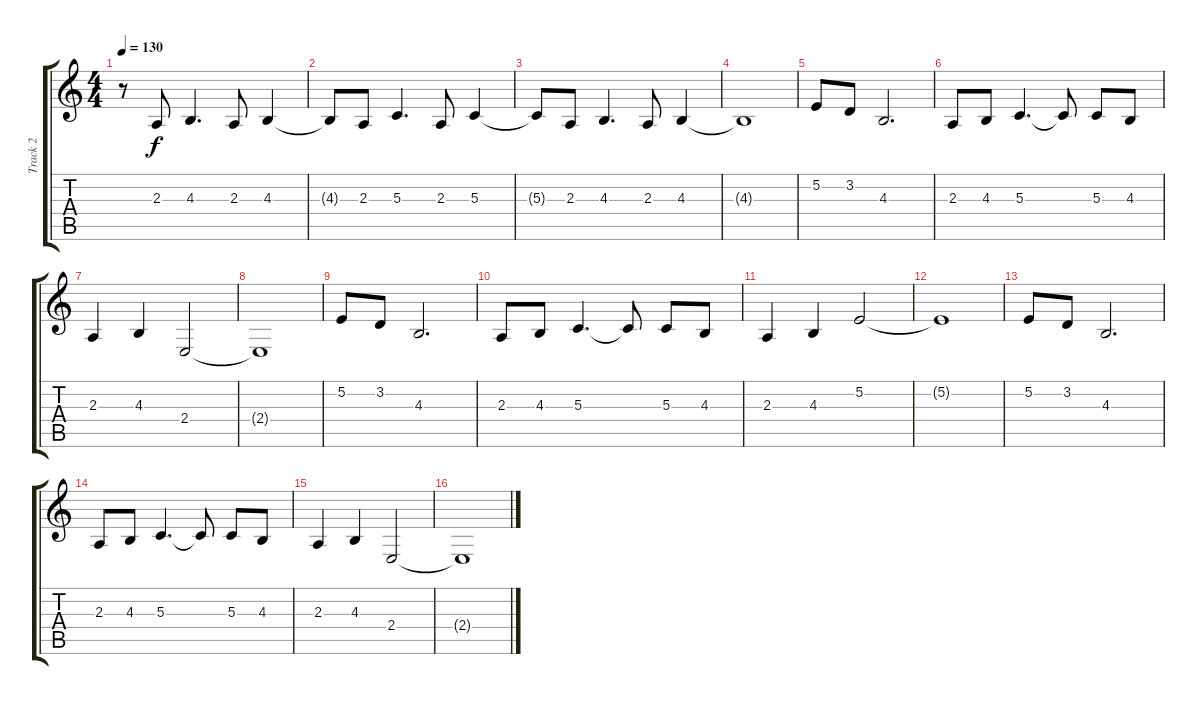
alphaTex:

\track ("Track 2" "Track 2") {instrument electricpiano2}
\staff {score tabs}
\tuning (E4 B3 G3 D3 A2 E2) {hide}
\ts (4 4)
\tempo 130
\clef g2
\ks c
r.8{dy f} 2.3.8{volume 8 instrument brightacousticpiano} 4.3.4{d} 2.3.8 4.3.4 |
4.3{t}.8 2.3.8 5.3.4{d} 2.3.8 5.3.4 |
5.3{t}.8 2.3.8 4.3.4{d} 2.3.8 4.3.4 |
4.3{t}.1 |
5.2.8{instrument electricpiano1} 3.2.8 4.3.2{d} |
2.3.8 4.3.8 5.3.4{d} 5.3{t}.8 5.3.8 4.3.8 |
2.3.4 4.3.4 2.4.2 |
2.4{t}.1 |
5.2.8 3.2.8 4.3.2{d} |
2.3.8 4.3.8 5.3.4{d} 5.3{t}.8 5.3.8 4.3.8 |
2.3.4 4.3.4 5.2.2 |
5.2{t}.1 |
5.2.8{instrument electricpiano1} 3.2.8 4.3.2{d} |
2.3.8 4.3.8 5.3.4{d} 5.3{t}.8 5.3.8 4.3.8 |
2.3.4 4.3.4 2.4.2 |
2.4{t}.1
